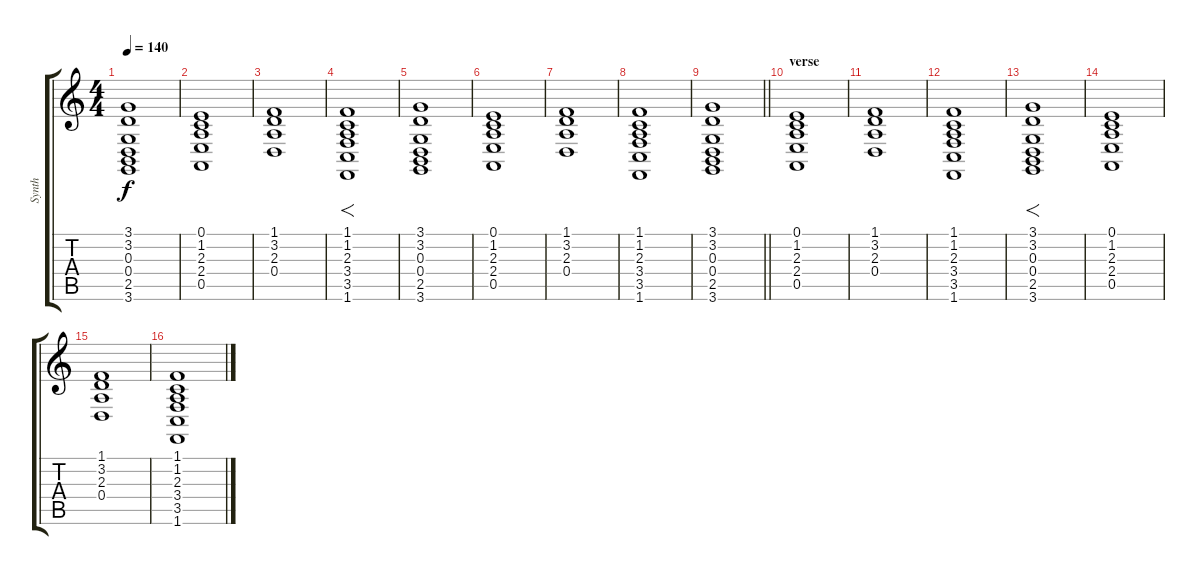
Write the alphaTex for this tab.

\track ("Synth" "Synth") {instrument synthstrings2}
\staff {score tabs}
\tuning (E4 B3 G3 D3 A2 E2) {hide}
\ts (4 4)
\tempo 140
\clef g2
\ks c
(3.1 3.2 0.3 0.4 2.5 3.6).1{dy f} |
(0.1 1.2 2.3 2.4 0.5).1 |
(1.1 3.2 2.3 0.4).1 |
(1.1 1.2 2.3 3.4 3.5 1.6).1{f} |
(3.1 3.2 0.3 0.4 2.5 3.6).1 |
(0.1 1.2 2.3 2.4 0.5).1 |
(1.1 3.2 2.3 0.4).1 |
(1.1 1.2 2.3 3.4 3.5 1.6).1 |
\barLineRight lightlight
(3.1 3.2 0.3 0.4 2.5 3.6).1 |
\section ("" "verse")
(0.1 1.2 2.3 2.4 0.5).1 |
(1.1 3.2 2.3 0.4).1 |
(1.1 1.2 2.3 3.4 3.5 1.6).1 |
(3.1 3.2 0.3 0.4 2.5 3.6).1{f} |
(0.1 1.2 2.3 2.4 0.5).1 |
(1.1 3.2 2.3 0.4).1 |
(1.1 1.2 2.3 3.4 3.5 1.6).1
